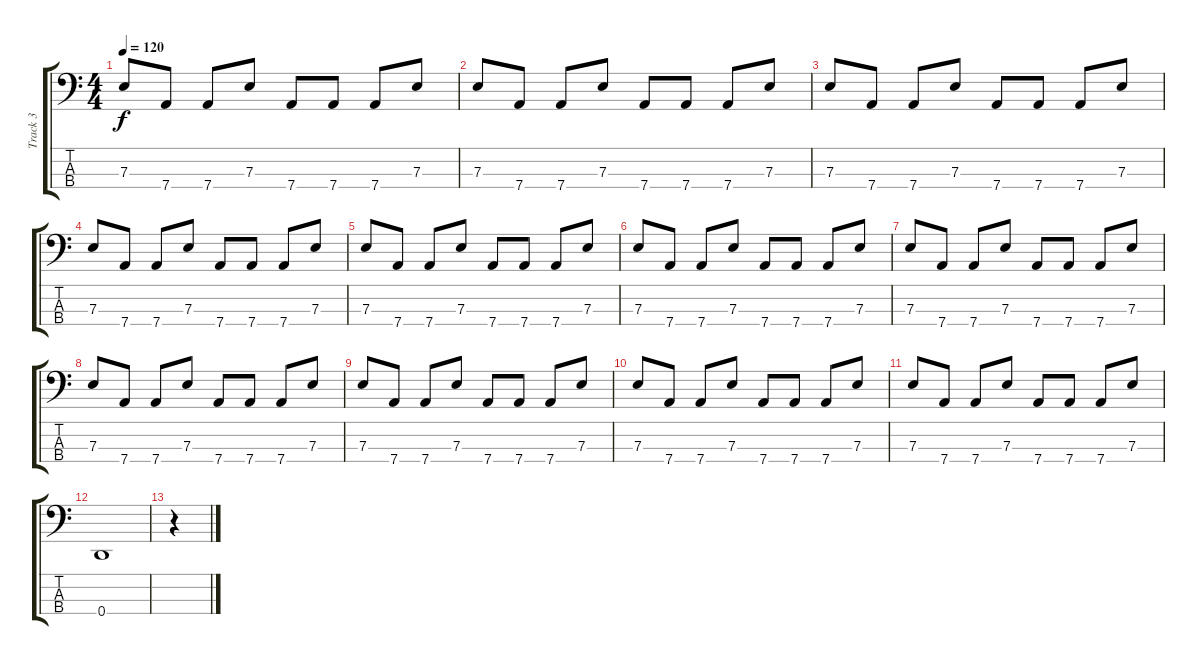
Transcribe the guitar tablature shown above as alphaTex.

\track ("Track 3" "Track 3") {instrument electricbassfinger}
\staff {score tabs}
\tuning (G2 D2 A1 D1) {hide}
\ts (4 4)
\tempo 120
\clef f4
\ks c
7.3.8{dy f} 7.4.8 7.4.8 7.3.8 7.4.8 7.4.8 7.4.8 7.3.8 |
7.3.8 7.4.8 7.4.8 7.3.8 7.4.8 7.4.8 7.4.8 7.3.8 |
7.3.8 7.4.8 7.4.8 7.3.8 7.4.8 7.4.8 7.4.8 7.3.8 |
7.3.8 7.4.8 7.4.8 7.3.8 7.4.8 7.4.8 7.4.8 7.3.8 |
7.3.8 7.4.8 7.4.8 7.3.8 7.4.8 7.4.8 7.4.8 7.3.8 |
7.3.8 7.4.8 7.4.8 7.3.8 7.4.8 7.4.8 7.4.8 7.3.8 |
7.3.8 7.4.8 7.4.8 7.3.8 7.4.8 7.4.8 7.4.8 7.3.8 |
7.3.8 7.4.8 7.4.8 7.3.8 7.4.8 7.4.8 7.4.8 7.3.8 |
7.3.8 7.4.8 7.4.8 7.3.8 7.4.8 7.4.8 7.4.8 7.3.8 |
7.3.8 7.4.8 7.4.8 7.3.8 7.4.8 7.4.8 7.4.8 7.3.8 |
7.3.8 7.4.8 7.4.8 7.3.8 7.4.8 7.4.8 7.4.8 7.3.8 |
0.4.1 |
r.4
